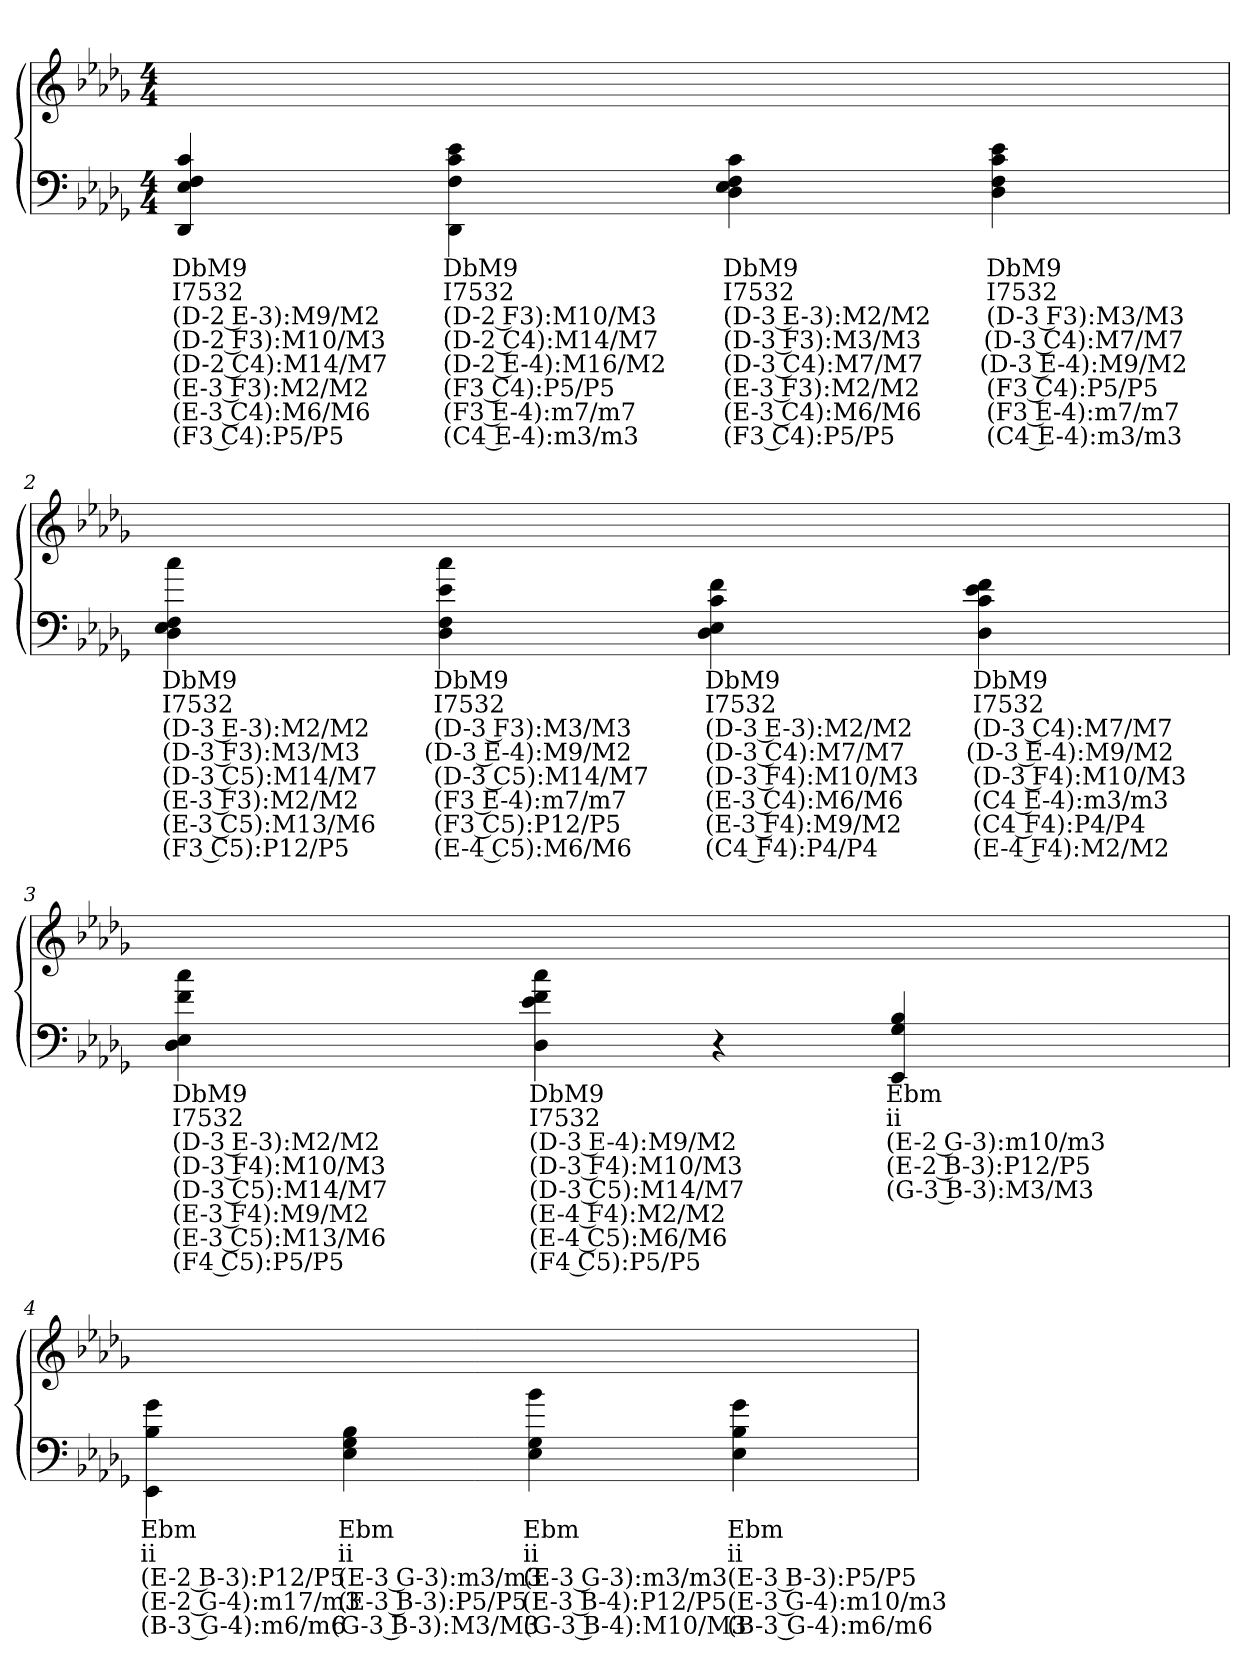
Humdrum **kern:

**kern	**text	**text	**text	**text	**text	**text	**text	**text	**kern
*part2	*part2	*part2	*part2	*part2	*part2	*part2	*part2	*part2	*part1
*staff2	*staff2	*staff2	*staff2	*staff2	*staff2	*staff2	*staff2	*staff2	*staff1
*clefF4	*	*	*	*	*	*	*	*	*clefG2
*k[b-e-a-d-g-]	*	*	*	*	*	*	*	*	*k[b-e-a-d-g-]
*D-:	*	*	*	*	*	*	*	*	*D-:
*M4/4	*	*	*	*	*	*	*	*	*M4/4
*MM60	*	*	*	*	*	*	*	*	*MM60
=1	=1	=1	=1	=1	=1	=1	=1	=1	=1
4DD- 4E- 4F 4c	DbM9	I7532	(D-2 E-3):M9/M2	(D-2 F3):M10/M3	(D-2 C4):M14/M7	(E-3 F3):M2/M2	(E-3 C4):M6/M6	(F3 C4):P5/P5	1ryy
4DD- 4F 4c 4e-	DbM9	I7532	(D-2 F3):M10/M3	(D-2 C4):M14/M7	(D-2 E-4):M16/M2	(F3 C4):P5/P5	(F3 E-4):m7/m7	(C4 E-4):m3/m3	.
4D- 4E- 4F 4c	DbM9	I7532	(D-3 E-3):M2/M2	(D-3 F3):M3/M3	(D-3 C4):M7/M7	(E-3 F3):M2/M2	(E-3 C4):M6/M6	(F3 C4):P5/P5	.
4D- 4F 4c 4e-	DbM9	I7532	(D-3 F3):M3/M3	(D-3 C4):M7/M7	(D-3 E-4):M9/M2	(F3 C4):P5/P5	(F3 E-4):m7/m7	(C4 E-4):m3/m3	.
=2	=2	=2	=2	=2	=2	=2	=2	=2	=2
4D- 4E- 4F 4cc	DbM9	I7532	(D-3 E-3):M2/M2	(D-3 F3):M3/M3	(D-3 C5):M14/M7	(E-3 F3):M2/M2	(E-3 C5):M13/M6	(F3 C5):P12/P5	1ryy
4D- 4F 4e- 4cc	DbM9	I7532	(D-3 F3):M3/M3	(D-3 E-4):M9/M2	(D-3 C5):M14/M7	(F3 E-4):m7/m7	(F3 C5):P12/P5	(E-4 C5):M6/M6	.
4D- 4E- 4c 4f	DbM9	I7532	(D-3 E-3):M2/M2	(D-3 C4):M7/M7	(D-3 F4):M10/M3	(E-3 C4):M6/M6	(E-3 F4):M9/M2	(C4 F4):P4/P4	.
4D- 4c 4e- 4f	DbM9	I7532	(D-3 C4):M7/M7	(D-3 E-4):M9/M2	(D-3 F4):M10/M3	(C4 E-4):m3/m3	(C4 F4):P4/P4	(E-4 F4):M2/M2	.
=3	=3	=3	=3	=3	=3	=3	=3	=3	=3
4D- 4E- 4f 4cc	DbM9	I7532	(D-3 E-3):M2/M2	(D-3 F4):M10/M3	(D-3 C5):M14/M7	(E-3 F4):M9/M2	(E-3 C5):M13/M6	(F4 C5):P5/P5	1ryy
4D- 4e- 4f 4cc	DbM9	I7532	(D-3 E-4):M9/M2	(D-3 F4):M10/M3	(D-3 C5):M14/M7	(E-4 F4):M2/M2	(E-4 C5):M6/M6	(F4 C5):P5/P5	.
4r	.	.	.	.	.	.	.	.	.
4EE- 4G- 4B-	Ebm	ii	(E-2 G-3):m10/m3	(E-2 B-3):P12/P5	(G-3 B-3):M3/M3	.	.	.	.
=4	=4	=4	=4	=4	=4	=4	=4	=4	=4
4EE- 4B- 4g-	Ebm	ii	(E-2 B-3):P12/P5	(E-2 G-4):m17/m3	(B-3 G-4):m6/m6	.	.	.	1ryy
4E- 4G- 4B-	Ebm	ii	(E-3 G-3):m3/m3	(E-3 B-3):P5/P5	(G-3 B-3):M3/M3	.	.	.	.
4E- 4G- 4b-	Ebm	ii	(E-3 G-3):m3/m3	(E-3 B-4):P12/P5	(G-3 B-4):M10/M3	.	.	.	.
4E- 4B- 4g-	Ebm	ii	(E-3 B-3):P5/P5	(E-3 G-4):m10/m3	(B-3 G-4):m6/m6	.	.	.	.
=	=	=	=	=	=	=	=	=	=
*-	*-	*-	*-	*-	*-	*-	*-	*-	*-
